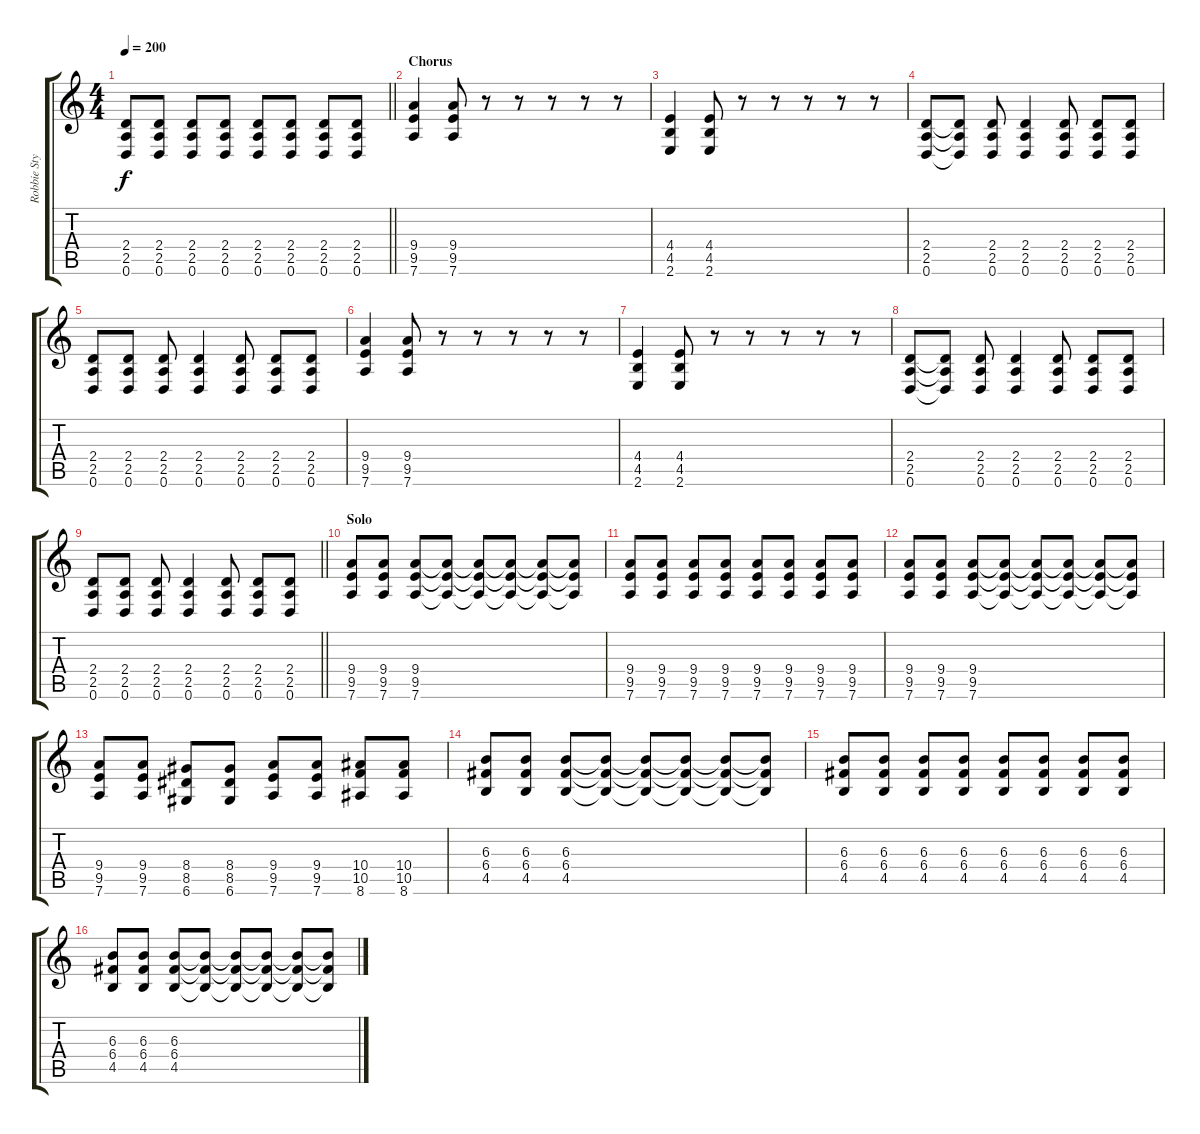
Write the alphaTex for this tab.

\track ("Robbie Stylez" "Robbie Sty") {instrument distortionguitar}
\staff {score tabs}
\tuning (D4 A3 F3 C3 G2 D2) {hide}
\ts (4 4)
\tempo 200
\clef g2
\barLineRight lightlight
\ks c
(2.4 2.5 0.6).8{dy f} (2.4 2.5 0.6).8 (2.4 2.5 0.6).8 (2.4 2.5 0.6).8 (2.4 2.5 0.6).8 (2.4 2.5 0.6).8 (2.4 2.5 0.6).8 (2.4 2.5 0.6).8 |
\section ("" "Chorus")
(9.4 9.5 7.6).4 (9.4 9.5 7.6).8 r.8 r.8 r.8 r.8 r.8 |
(4.4 4.5 2.6).4 (4.4 4.5 2.6).8 r.8 r.8 r.8 r.8 r.8 |
(2.4 2.5 0.6).8 (2.4{t} 2.5{t} 0.6{t}).8 (2.4 2.5 0.6).8 (2.4 2.5 0.6).4 (2.4 2.5 0.6).8 (2.4 2.5 0.6).8 (2.4 2.5 0.6).8 |
(2.4 2.5 0.6).8 (2.4 2.5 0.6).8 (2.4 2.5 0.6).8 (2.4 2.5 0.6).4 (2.4 2.5 0.6).8 (2.4 2.5 0.6).8 (2.4 2.5 0.6).8 |
(9.4 9.5 7.6).4 (9.4 9.5 7.6).8 r.8 r.8 r.8 r.8 r.8 |
(4.4 4.5 2.6).4 (4.4 4.5 2.6).8 r.8 r.8 r.8 r.8 r.8 |
(2.4 2.5 0.6).8 (2.4{t} 2.5{t} 0.6{t}).8 (2.4 2.5 0.6).8 (2.4 2.5 0.6).4 (2.4 2.5 0.6).8 (2.4 2.5 0.6).8 (2.4 2.5 0.6).8 |
\barLineRight lightlight
(2.4 2.5 0.6).8 (2.4 2.5 0.6).8 (2.4 2.5 0.6).8 (2.4 2.5 0.6).4 (2.4 2.5 0.6).8 (2.4 2.5 0.6).8 (2.4 2.5 0.6).8 |
\section ("" "Solo")
(9.4 9.5 7.6).8 (9.4 9.5 7.6).8 (9.4 9.5 7.6).8 (9.4{t} 9.5{t} 7.6{t}).8 (9.4{t} 9.5{t} 7.6{t}).8 (9.4{t} 9.5{t} 7.6{t}).8 (9.4{t} 9.5{t} 7.6{t}).8 (9.4{t} 9.5{t} 7.6{t}).8 |
(9.4 9.5 7.6).8 (9.4 9.5 7.6).8 (9.4 9.5 7.6).8 (9.4 9.5 7.6).8 (9.4 9.5 7.6).8 (9.4 9.5 7.6).8 (9.4 9.5 7.6).8 (9.4 9.5 7.6).8 |
(9.4 9.5 7.6).8 (9.4 9.5 7.6).8 (9.4 9.5 7.6).8 (9.4{t} 9.5{t} 7.6{t}).8 (9.4{t} 9.5{t} 7.6{t}).8 (9.4{t} 9.5{t} 7.6{t}).8 (9.4{t} 9.5{t} 7.6{t}).8 (9.4{t} 9.5{t} 7.6{t}).8 |
(9.4 9.5 7.6).8 (9.4 9.5 7.6).8 (8.4 8.5 6.6).8 (8.4 8.5 6.6).8 (9.4 9.5 7.6).8 (9.4 9.5 7.6).8 (10.4 10.5 8.6).8 (10.4 10.5 8.6).8 |
(6.3 6.4 4.5).8 (6.3 6.4 4.5).8 (6.3 6.4 4.5).8 (6.3{t} 6.4{t} 4.5{t}).8 (6.3{t} 6.4{t} 4.5{t}).8 (6.3{t} 6.4{t} 4.5{t}).8 (6.3{t} 6.4{t} 4.5{t}).8 (6.3{t} 6.4{t} 4.5{t}).8 |
(6.3 6.4 4.5).8 (6.3 6.4 4.5).8 (6.3 6.4 4.5).8 (6.3 6.4 4.5).8 (6.3 6.4 4.5).8 (6.3 6.4 4.5).8 (6.3 6.4 4.5).8 (6.3 6.4 4.5).8 |
(6.3 6.4 4.5).8 (6.3 6.4 4.5).8 (6.3 6.4 4.5).8 (6.3{t} 6.4{t} 4.5{t}).8 (6.3{t} 6.4{t} 4.5{t}).8 (6.3{t} 6.4{t} 4.5{t}).8 (6.3{t} 6.4{t} 4.5{t}).8 (6.3{t} 6.4{t} 4.5{t}).8
